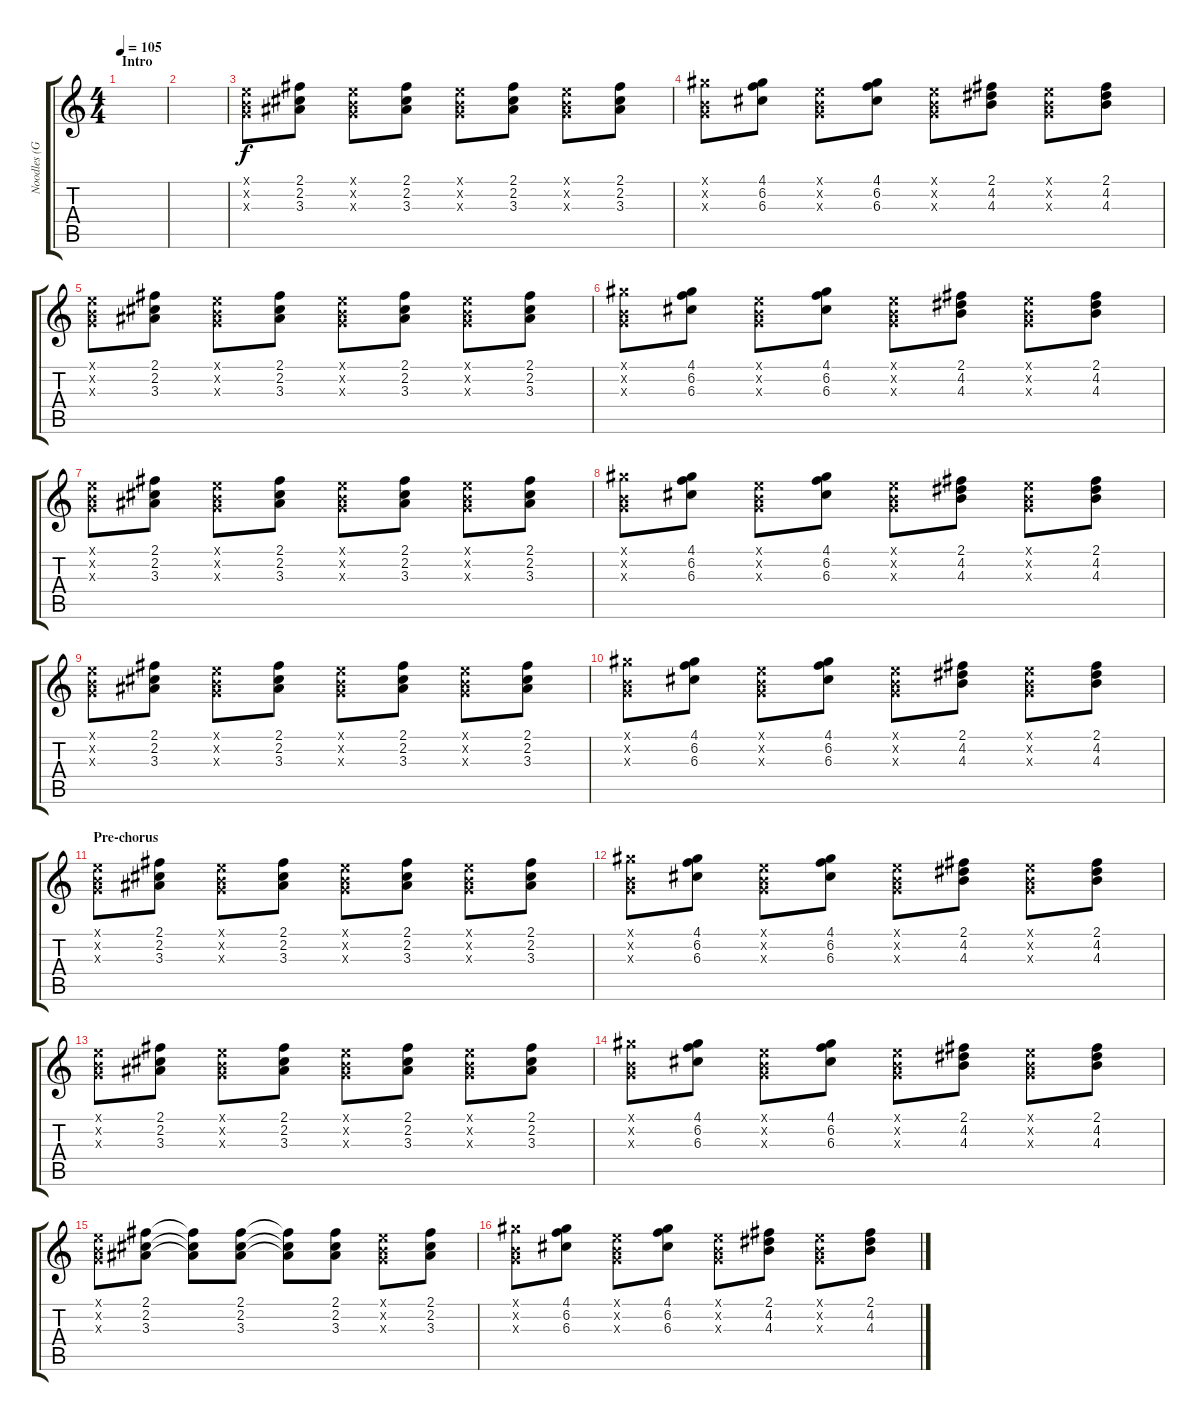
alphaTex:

\track ("Noodles (Guitar)" "Noodles (G") {instrument electricguitarclean}
\staff {score tabs}
\tuning (E4 B3 G3 D3 A2 E2) {hide}
\ts (4 4)
\section ("" "Intro")
\tempo 105
\clef g2
\ks c
|
|
(0.1{x} 0.2{x} 0.3{x}).8 (2.1 2.2 3.3).8 (0.1{x} 0.2{x} 0.3{x}).8 (2.1 2.2 3.3).8 (0.1{x} 0.2{x} 0.3{x}).8 (2.1 2.2 3.3).8 (0.1{x} 0.2{x} 0.3{x}).8 (2.1 2.2 3.3).8 |
(4.1{x} 0.2{x} 0.3{x}).8 (4.1 6.2 6.3).8 (0.1{x} 0.2{x} 0.3{x}).8 (4.1 6.2 6.3).8 (0.1{x} 0.2{x} 0.3{x}).8 (2.1 4.2 4.3).8 (0.1{x} 0.2{x} 0.3{x}).8 (2.1 4.2 4.3).8 |
(0.1{x} 0.2{x} 0.3{x}).8 (2.1 2.2 3.3).8 (0.1{x} 0.2{x} 0.3{x}).8 (2.1 2.2 3.3).8 (0.1{x} 0.2{x} 0.3{x}).8 (2.1 2.2 3.3).8 (0.1{x} 0.2{x} 0.3{x}).8 (2.1 2.2 3.3).8 |
(4.1{x} 0.2{x} 0.3{x}).8 (4.1 6.2 6.3).8 (0.1{x} 0.2{x} 0.3{x}).8 (4.1 6.2 6.3).8 (0.1{x} 0.2{x} 0.3{x}).8 (2.1 4.2 4.3).8 (0.1{x} 0.2{x} 0.3{x}).8 (2.1 4.2 4.3).8 |
(0.1{x} 0.2{x} 0.3{x}).8 (2.1 2.2 3.3).8 (0.1{x} 0.2{x} 0.3{x}).8 (2.1 2.2 3.3).8 (0.1{x} 0.2{x} 0.3{x}).8 (2.1 2.2 3.3).8 (0.1{x} 0.2{x} 0.3{x}).8 (2.1 2.2 3.3).8 |
(4.1{x} 0.2{x} 0.3{x}).8 (4.1 6.2 6.3).8 (0.1{x} 0.2{x} 0.3{x}).8 (4.1 6.2 6.3).8 (0.1{x} 0.2{x} 0.3{x}).8 (2.1 4.2 4.3).8 (0.1{x} 0.2{x} 0.3{x}).8 (2.1 4.2 4.3).8 |
(0.1{x} 0.2{x} 0.3{x}).8 (2.1 2.2 3.3).8 (0.1{x} 0.2{x} 0.3{x}).8 (2.1 2.2 3.3).8 (0.1{x} 0.2{x} 0.3{x}).8 (2.1 2.2 3.3).8 (0.1{x} 0.2{x} 0.3{x}).8 (2.1 2.2 3.3).8 |
(4.1{x} 0.2{x} 0.3{x}).8 (4.1 6.2 6.3).8 (0.1{x} 0.2{x} 0.3{x}).8 (4.1 6.2 6.3).8 (0.1{x} 0.2{x} 0.3{x}).8 (2.1 4.2 4.3).8 (0.1{x} 0.2{x} 0.3{x}).8 (2.1 4.2 4.3).8 |
\section ("" "Pre-chorus")
(0.1{x} 0.2{x} 0.3{x}).8 (2.1 2.2 3.3).8 (0.1{x} 0.2{x} 0.3{x}).8 (2.1 2.2 3.3).8 (0.1{x} 0.2{x} 0.3{x}).8 (2.1 2.2 3.3).8 (0.1{x} 0.2{x} 0.3{x}).8 (2.1 2.2 3.3).8 |
(4.1{x} 0.2{x} 0.3{x}).8 (4.1 6.2 6.3).8 (0.1{x} 0.2{x} 0.3{x}).8 (4.1 6.2 6.3).8 (0.1{x} 0.2{x} 0.3{x}).8 (2.1 4.2 4.3).8 (0.1{x} 0.2{x} 0.3{x}).8 (2.1 4.2 4.3).8 |
(0.1{x} 0.2{x} 0.3{x}).8 (2.1 2.2 3.3).8 (0.1{x} 0.2{x} 0.3{x}).8 (2.1 2.2 3.3).8 (0.1{x} 0.2{x} 0.3{x}).8 (2.1 2.2 3.3).8 (0.1{x} 0.2{x} 0.3{x}).8 (2.1 2.2 3.3).8 |
(4.1{x} 0.2{x} 0.3{x}).8 (4.1 6.2 6.3).8 (0.1{x} 0.2{x} 0.3{x}).8 (4.1 6.2 6.3).8 (0.1{x} 0.2{x} 0.3{x}).8 (2.1 4.2 4.3).8 (0.1{x} 0.2{x} 0.3{x}).8 (2.1 4.2 4.3).8 |
(0.1{x} 0.2{x} 0.3{x}).8 (2.1 2.2 3.3).8 (2.1{t} 2.2{t} 3.3{t}).8 (2.1 2.2 3.3).8 (2.1{t} 2.2{t} 3.3{t}).8 (2.1 2.2 3.3).8 (0.1{x} 0.2{x} 0.3{x}).8 (2.1 2.2 3.3).8 |
(4.1{x} 0.2{x} 0.3{x}).8 (4.1 6.2 6.3).8 (0.1{x} 0.2{x} 0.3{x}).8 (4.1 6.2 6.3).8 (0.1{x} 0.2{x} 0.3{x}).8 (2.1 4.2 4.3).8 (0.1{x} 0.2{x} 0.3{x}).8 (2.1 4.2 4.3).8
